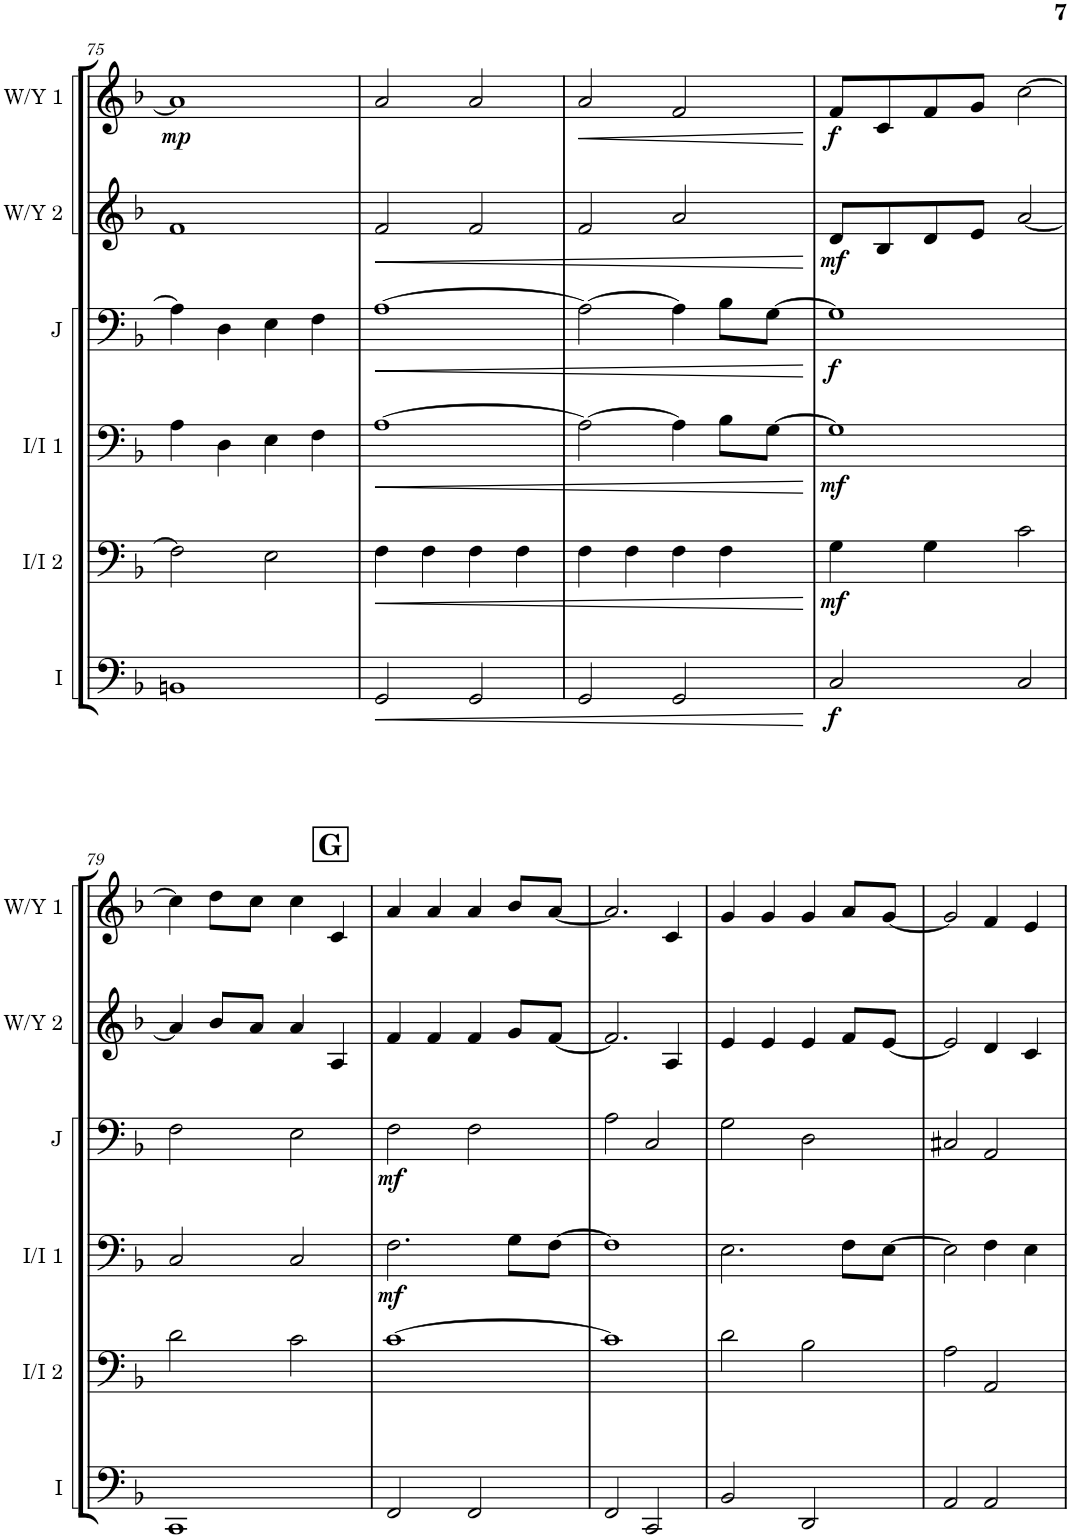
**kern	**dynam	**kern	**dynam	**kern	**dynam	**kern	**dynam	**kern	**dynam	**kern	**dynam
*part6	*part6	*part5	*part5	*part4	*part4	*part3	*part3	*part2	*part2	*part1	*part1
*staff6	*staff6	*staff5	*staff5	*staff4	*staff4	*staff3	*staff3	*staff2	*staff2	*staff1	*staff1
*I"Ismael	*	*I"Iris/Isar 2	*	*I"Iris/Isar 1	*	*I"Jonar	*	*I"Willemijn/Yudella 2	*	*I"Willemijn/Yudella 1	*
*I'I	*	*I'I/I 2	*	*I'I/I 1	*	*I'J	*	*I'W/Y 2	*	*I'W/Y 1	*
!!LO:PB:g=z
*clefF4	*	*clefF4	*	*clefF4	*	*clefF4	*	*clefG2	*	*clefG2	*
*k[b-]	*	*k[b-]	*	*k[b-]	*	*k[b-]	*	*k[b-]	*	*k[b-]	*
*M4/4	*	*M4/4	*	*M4/4	*	*M4/4	*	*M4/4	*	*M4/4	*
=75	=75	=75	=75	=75	=75	=75	=75	=75	=75	=75	=75
!	!	!	!	!	!	!	!	!	!	!	!LO:DY:b
1BBn	.	2F\]	.	4A\	.	4A\]	.	1f	.	1a]	mp
.	.	.	.	4D\	.	4D\	.	.	.	.	.
.	.	2E\	.	4E\	.	4E\	.	.	.	.	.
.	.	.	.	4F\	.	4F\	.	.	.	.	.
=76	=76	=76	=76	=76	=76	=76	=76	=76	=76	=76	=76
!	!LO:HP:b	!	!LO:HP:b	!	!LO:HP:b	!	!LO:HP:b	!	!LO:HP:b	!	!
2GG/	<	4F\	<	[1A	<	[1A	<	2f/	<	2a/	.
.	.	4F\	.	.	.	.	.	.	.	.	.
2GG/	.	4F\	.	.	.	.	.	2f/	.	2a/	.
.	.	4F\	.	.	.	.	.	.	.	.	.
=77	=77	=77	=77	=77	=77	=77	=77	=77	=77	=77	=77
!	!	!	!	!	!	!	!	!	!	!	!LO:HP:b
2GG/	.	4F\	.	2A\_	.	2A\_	.	2f/	.	2a/	<
.	.	4F\	.	.	.	.	.	.	.	.	.
2GG/	.	4F\	.	4A\]	.	4A\]	.	2a/	.	2f/	.
.	.	4F\	.	8B-\L	.	8B-\L	.	.	.	.	.
.	.	.	.	[8G\J	.	[8G\J	.	.	.	.	.
.	[	.	[	.	[	.	[	.	[	.	[
=78	=78	=78	=78	=78	=78	=78	=78	=78	=78	=78	=78
!	!LO:DY:b	!	!LO:DY:b	!	!LO:DY:b	!	!LO:DY:b	!	!LO:DY:b	!	!LO:DY:b
2C/	f	4G\	mf	1G]	mf	1G]	f	8d/L	mf	8f/L	f
.	.	.	.	.	.	.	.	8B-/	.	8c/	.
.	.	4G\	.	.	.	.	.	8d/	.	8f/	.
.	.	.	.	.	.	.	.	8e/J	.	8g/J	.
2C/	.	2c\	.	.	.	.	.	[2a/	.	[2cc\	.
!!LO:LB:g=z
!!LO:REH:place=s1:a:B:cj:fs=14:t=G:qo=3
=79	=79	=79	=79	=79	=79	=79	=79	=79	=79	=79	=79
1CC	.	2d\	.	2C/	.	2F\	.	4a/]	.	4cc\]	.
.	.	.	.	.	.	.	.	8b-/L	.	8dd\L	.
.	.	.	.	.	.	.	.	8a/J	.	8cc\J	.
.	.	2c\	.	2C/	.	2E\	.	4a/	.	4cc\	.
.	.	.	.	.	.	.	.	4A/	.	4c/	.
=80	=80	=80	=80	=80	=80	=80	=80	=80	=80	=80	=80
!	!	!	!	!	!LO:DY:b	!	!LO:DY:b	!	!	!	!
2FF/	.	[1c	.	2.F\	mf	2F\	mf	4f/	.	4a/	.
.	.	.	.	.	.	.	.	4f/	.	4a/	.
2FF/	.	.	.	.	.	2F\	.	4f/	.	4a/	.
.	.	.	.	8G\L	.	.	.	8g/L	.	8b-/L	.
.	.	.	.	[8F\J	.	.	.	[8f/J	.	[8a/J	.
=81	=81	=81	=81	=81	=81	=81	=81	=81	=81	=81	=81
2FF/	.	1c]	.	1F]	.	2A\	.	2.f/]	.	2.a/]	.
2CC/	.	.	.	.	.	2C/	.	.	.	.	.
.	.	.	.	.	.	.	.	4A/	.	4c/	.
=82	=82	=82	=82	=82	=82	=82	=82	=82	=82	=82	=82
2BB-/	.	2d\	.	2.E\	.	2G\	.	4e/	.	4g/	.
.	.	.	.	.	.	.	.	4e/	.	4g/	.
2DD/	.	2B-\	.	.	.	2D\	.	4e/	.	4g/	.
.	.	.	.	8F\L	.	.	.	8f/L	.	8a/L	.
.	.	.	.	[8E\J	.	.	.	[8e/J	.	[8g/J	.
=83	=83	=83	=83	=83	=83	=83	=83	=83	=83	=83	=83
2AA/	.	2A\	.	2E\]	.	2C#X/	.	2e/]	.	2g/]	.
2AA/	.	2AA/	.	4F\	.	2AA/	.	4d/	.	4f/	.
.	.	.	.	4E\	.	.	.	4c/	.	4e/	.
=	=	=	=	=	=	=	=	=	=	=	=
*-	*-	*-	*-	*-	*-	*-	*-	*-	*-	*-	*-
